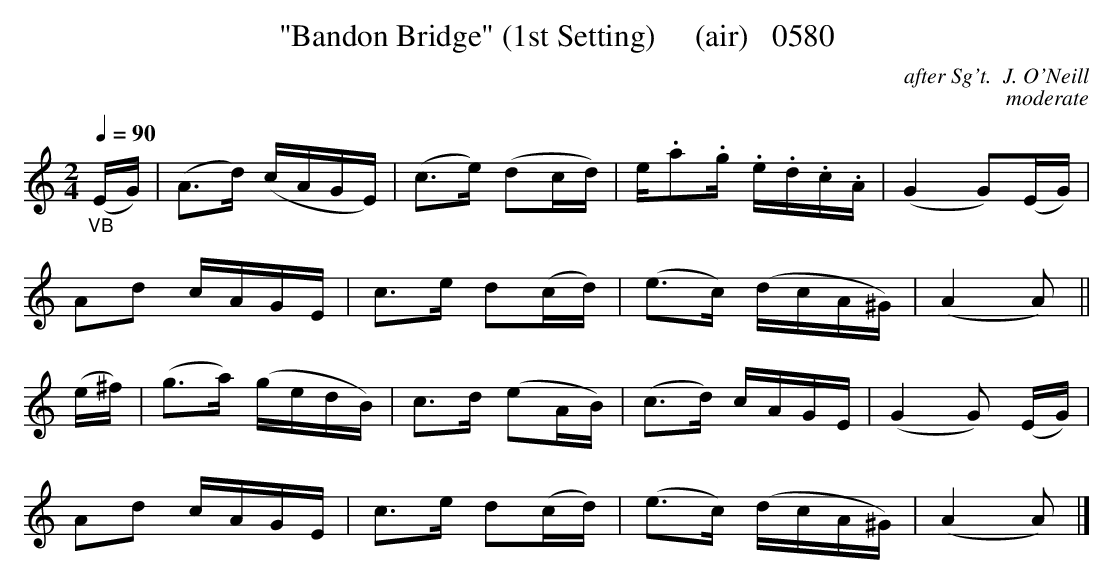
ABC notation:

X:1
T:"Bandon Bridge" (1st Setting)     (air)   0580
C:after Sg't.  J. O'Neill
C:moderate
Q:1/4=90
BRENNAN June 2003 (HTTP://WWW.SOSYOURMOM.COM)
M:2/4
L:1/16
K:C
"_VB"(EG)|(A3d) (cAGE)|(c3e) (d2cd)|e.a2.g .e.d.c.A|(G4G2)(EG)|
A2d2 cAGE|c3e d2(cd)|(e3c) (dcA^G)|(A4A2)||
(e^f)|(g3a) (gedB)|c3d (e2AB)|(c3d) cAGE|(G4G2) (EG)|
A2d2 cAGE|c3e d2(cd)|(e3c) (dcA^G)|(A4A2) |]
